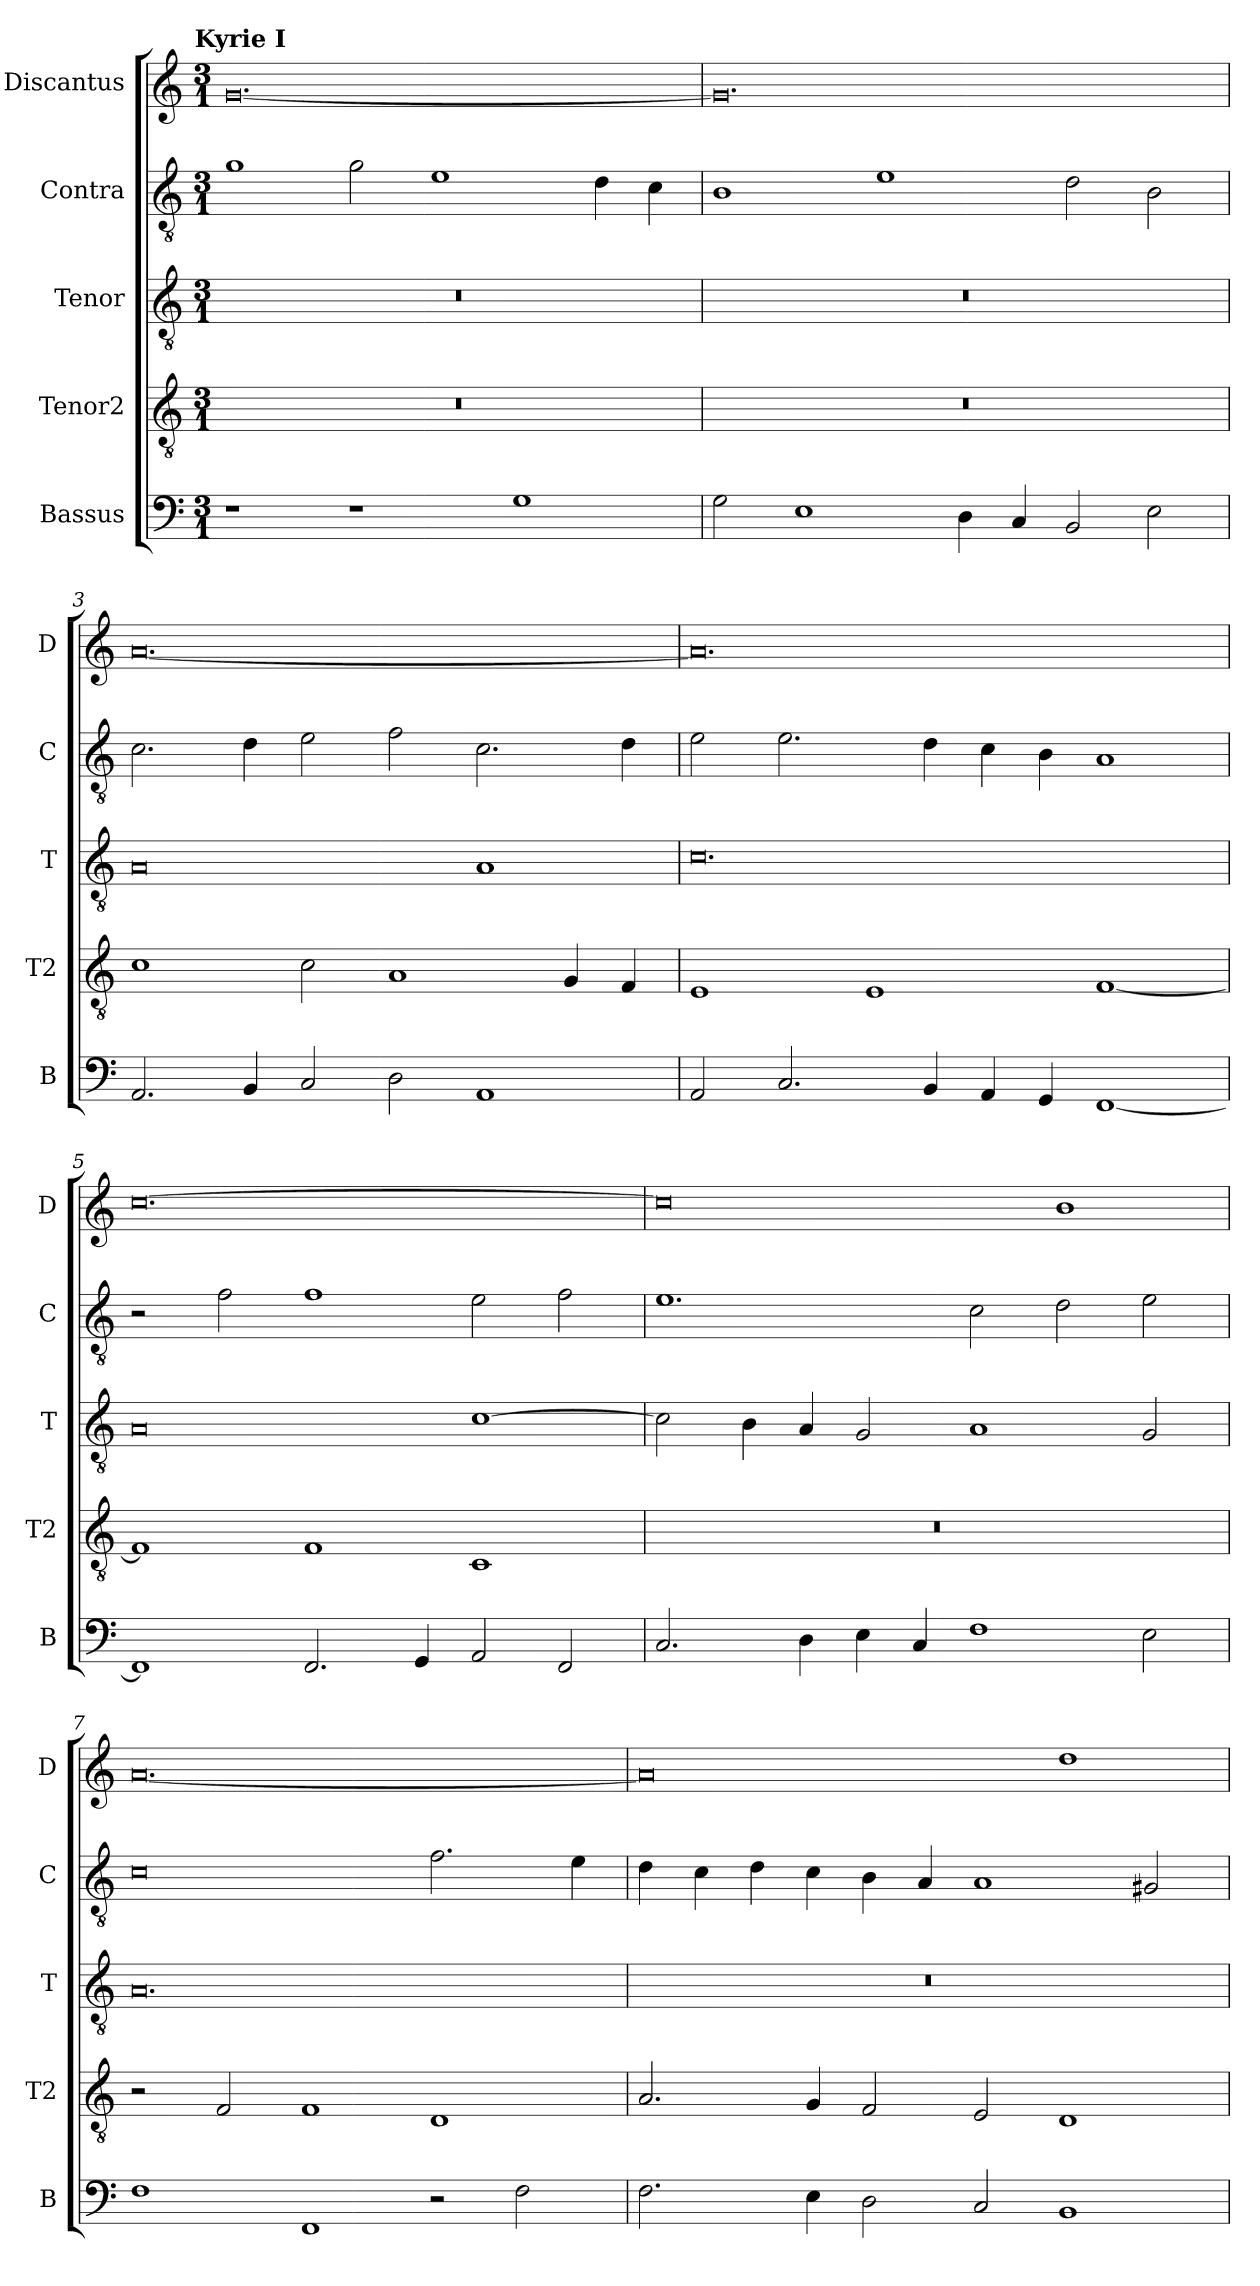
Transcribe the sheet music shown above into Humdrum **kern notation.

**kern	**kern	**kern	**kern	**kern
*part5	*part4	*part3	*part2	*part1
*staff5	*staff4	*staff3	*staff2	*staff1
*I"Bassus	*I"Tenor2	*I"Tenor	*I"Contra	*I"Discantus
*I'B	*I'T2	*I'T	*I'C	*I'D
*clefF4	*clefGv2	*clefGv2	*clefGv2	*clefG2
*k[]	*k[]	*k[]	*k[]	*k[]
!!LO:TX:omd:t=Kyrie I
*M3/1	*M3/1	*M3/1	*M3/1	*M3/1
=1	=1	=1	=1	=1
1r	0.r	0.r	1g	[0.g
1r	.	.	2g\	.
.	.	.	1e	.
1G	.	.	.	.
.	.	.	4d\	.
.	.	.	4c\	.
=2	=2	=2	=2	=2
2G\	0.r	0.r	1B	0.g]
1E	.	.	.	.
.	.	.	1e	.
4D\	.	.	.	.
4C/	.	.	.	.
2BB/	.	.	2d\	.
2E\	.	.	2B\	.
=3	=3	=3	=3	=3
2.AA/	1c	0A	2.c\	[0.a
4BB/	.	.	4d\	.
2C/	2c\	.	2e\	.
2D\	1A	.	2f\	.
1AA	.	1A	2.c\	.
.	4G/	.	.	.
.	4F/	.	4d\	.
=4	=4	=4	=4	=4
2AA/	1E	0.c	2e\	0.a]
2.C/	.	.	2.e\	.
.	1E	.	.	.
4BB/	.	.	4d\	.
4AA/	.	.	4c\	.
4GG/	.	.	4B\	.
[1FF	[1F	.	1A	.
=5	=5	=5	=5	=5
1FF]	1F]	0A	2r	[0.cc
.	.	.	2f\	.
2.FF/	1F	.	1f	.
4GG/	.	.	.	.
2AA/	1C	[1c	2e\	.
2FF/	.	.	2f\	.
=6	=6	=6	=6	=6
2.C/	0.r	2c\]	1.e	0cc]
.	.	4B\	.	.
4D\	.	4A/	.	.
4E\	.	2G/	.	.
4C/	.	.	.	.
1F	.	1A	2c\	.
.	.	.	2d\	1b
2E\	.	2G/	2e\	.
=7	=7	=7	=7	=7
1F	2r	0.A	0c	[0.a
.	2F/	.	.	.
1FF	1F	.	.	.
2r	1D	.	2.f\	.
2F\	.	.	.	.
.	.	.	4e\	.
=8	=8	=8	=8	=8
2.F\	2.A/	0.r	4d\	0a]
.	.	.	4c\	.
.	.	.	4d\	.
4E\	4G/	.	4c\	.
2D\	2F/	.	4B\	.
.	.	.	4A/	.
2C/	2E/	.	1A	.
1BB	1D	.	.	1dd
.	.	.	2G#X/	.
=	=	=	=	=
*-	*-	*-	*-	*-
